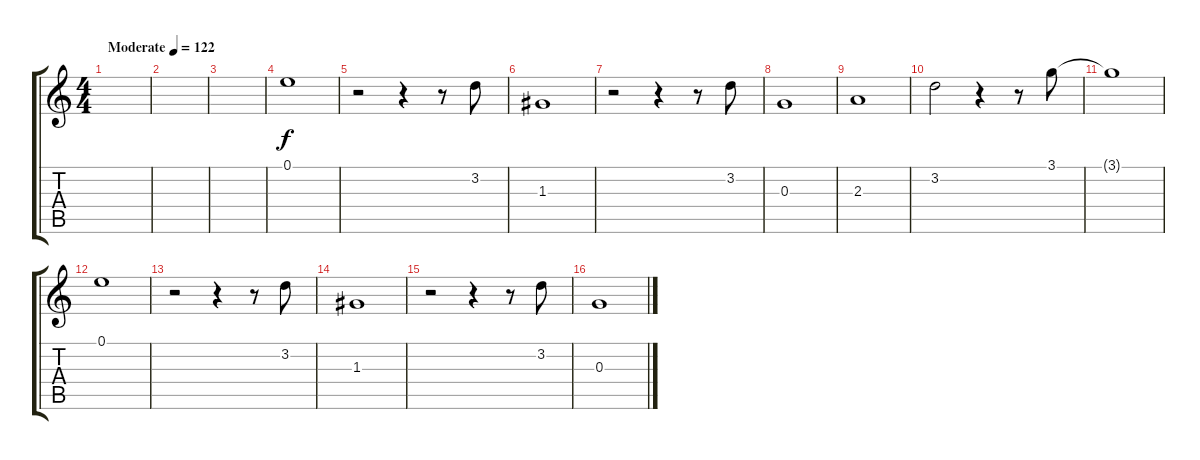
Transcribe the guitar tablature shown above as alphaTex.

\track "" {instrument electricguitarmuted}
\staff {score tabs}
\tuning (E4 B3 G3 D3 A2 E2) {hide}
\ts (4 4)
\tempo (122 "Moderate")
\clef g2
\ks c
|
|
|
0.1.1 |
r.2 r.4 r.8 3.2.8 |
1.3.1 |
r.2 r.4 r.8 3.2.8 |
0.3.1 |
2.3.1 |
3.2.2 r.4 r.8 3.1.8 |
3.1{t}.1 |
0.1.1 |
r.2 r.4 r.8 3.2.8 |
1.3.1 |
r.2 r.4 r.8 3.2.8 |
0.3.1
